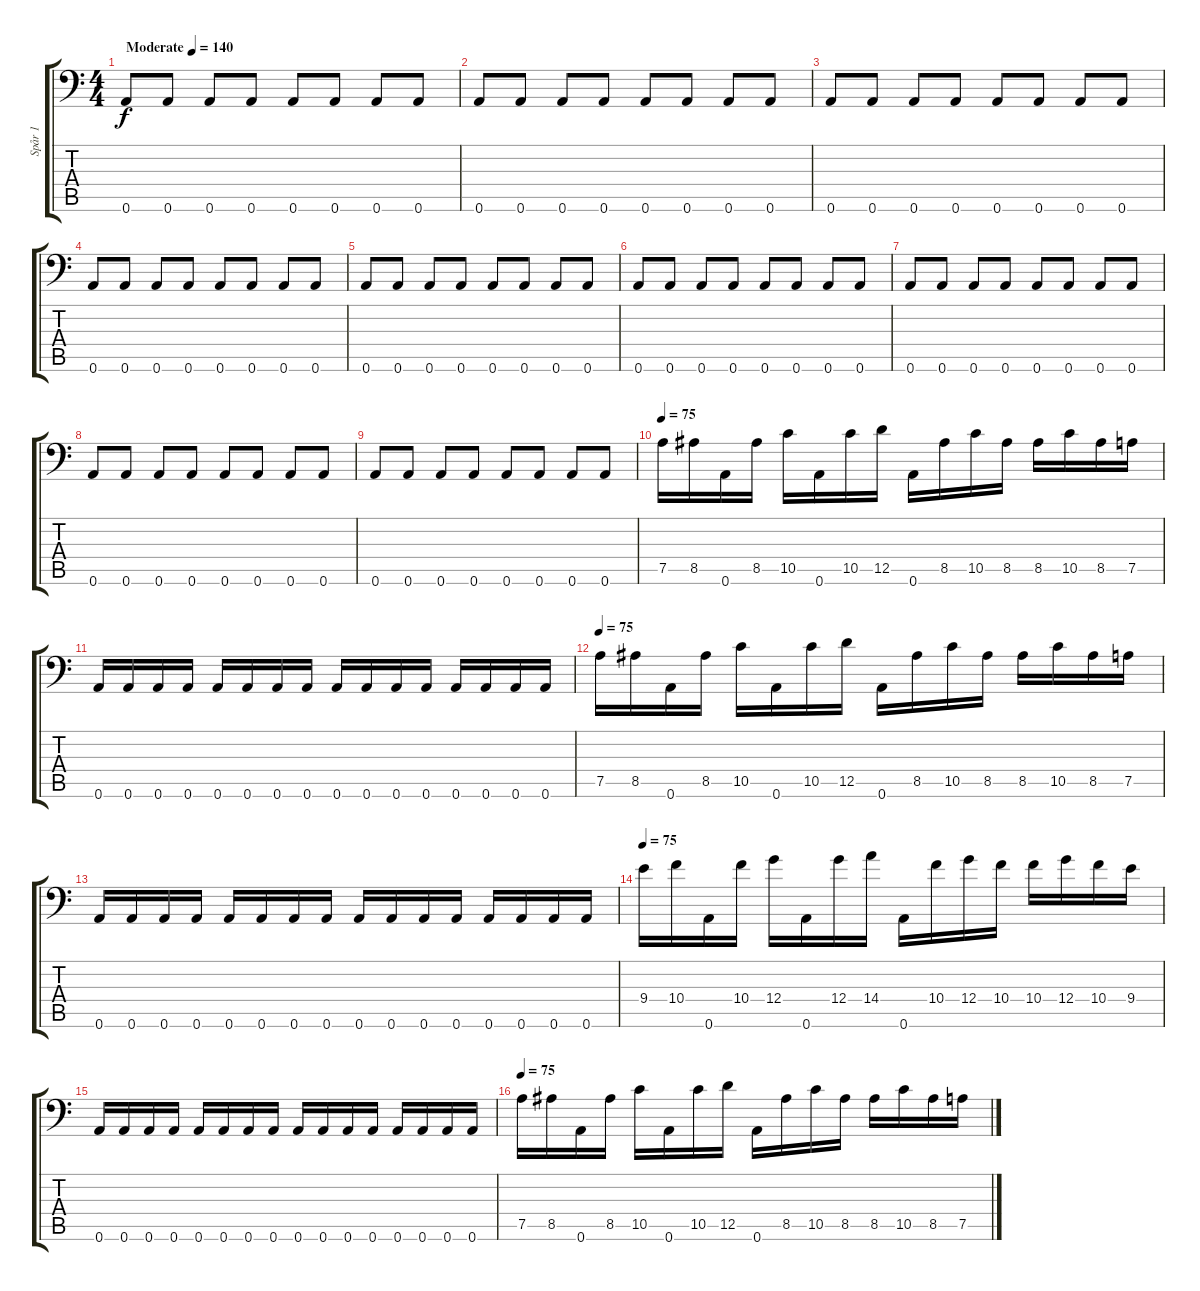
\track ("Spår 1" "Spår 1") {instrument distortionguitar}
\staff {score tabs}
\tuning (A3 E3 C3 G2 D2 A1) {hide}
\ts (4 4)
\tempo (140 "Moderate")
\tempo 30
\tempo 150
\tempo 135
\tempo (140 "Moderate")
\clef f4
\ks c
0.6.8{dy f instrument distortionguitar} 0.6.8 0.6.8 0.6.8 0.6.8 0.6.8 0.6.8 0.6.8 |
0.6.8 0.6.8 0.6.8 0.6.8 0.6.8 0.6.8 0.6.8 0.6.8 |
0.6.8 0.6.8 0.6.8 0.6.8 0.6.8 0.6.8 0.6.8 0.6.8 |
0.6.8 0.6.8 0.6.8 0.6.8 0.6.8 0.6.8 0.6.8 0.6.8 |
0.6.8 0.6.8 0.6.8 0.6.8 0.6.8 0.6.8 0.6.8 0.6.8 |
0.6.8 0.6.8 0.6.8 0.6.8 0.6.8 0.6.8 0.6.8 0.6.8 |
0.6.8 0.6.8 0.6.8 0.6.8 0.6.8 0.6.8 0.6.8 0.6.8 |
0.6.8 0.6.8 0.6.8 0.6.8 0.6.8 0.6.8 0.6.8 0.6.8 |
0.6.8 0.6.8 0.6.8 0.6.8 0.6.8 0.6.8 0.6.8 0.6.8 |
\tempo 70
\tempo 75
7.5.16 8.5.16 0.6.16 8.5.16 10.5.16 0.6.16 10.5.16 12.5.16 0.6.16 8.5.16 10.5.16 8.5.16 8.5.16 10.5.16 8.5.16 7.5.16 |
0.6.16 0.6.16 0.6.16 0.6.16 0.6.16 0.6.16 0.6.16 0.6.16 0.6.16 0.6.16 0.6.16 0.6.16 0.6.16 0.6.16 0.6.16 0.6.16 |
\tempo 80
\tempo 75
7.5.16 8.5.16 0.6.16 8.5.16 10.5.16 0.6.16 10.5.16 12.5.16 0.6.16 8.5.16 10.5.16 8.5.16 8.5.16 10.5.16 8.5.16 7.5.16 |
0.6.16 0.6.16 0.6.16 0.6.16 0.6.16 0.6.16 0.6.16 0.6.16 0.6.16 0.6.16 0.6.16 0.6.16 0.6.16 0.6.16 0.6.16 0.6.16 |
\tempo 80
\tempo 75
9.4.16 10.4.16 0.6.16 10.4.16 12.4.16 0.6.16 12.4.16 14.4.16 0.6.16 10.4.16 12.4.16 10.4.16 10.4.16 12.4.16 10.4.16 9.4.16 |
0.6.16 0.6.16 0.6.16 0.6.16 0.6.16 0.6.16 0.6.16 0.6.16 0.6.16 0.6.16 0.6.16 0.6.16 0.6.16 0.6.16 0.6.16 0.6.16 |
\tempo 80
\tempo 75
7.5.16 8.5.16 0.6.16 8.5.16 10.5.16 0.6.16 10.5.16 12.5.16 0.6.16 8.5.16 10.5.16 8.5.16 8.5.16 10.5.16 8.5.16 7.5.16
